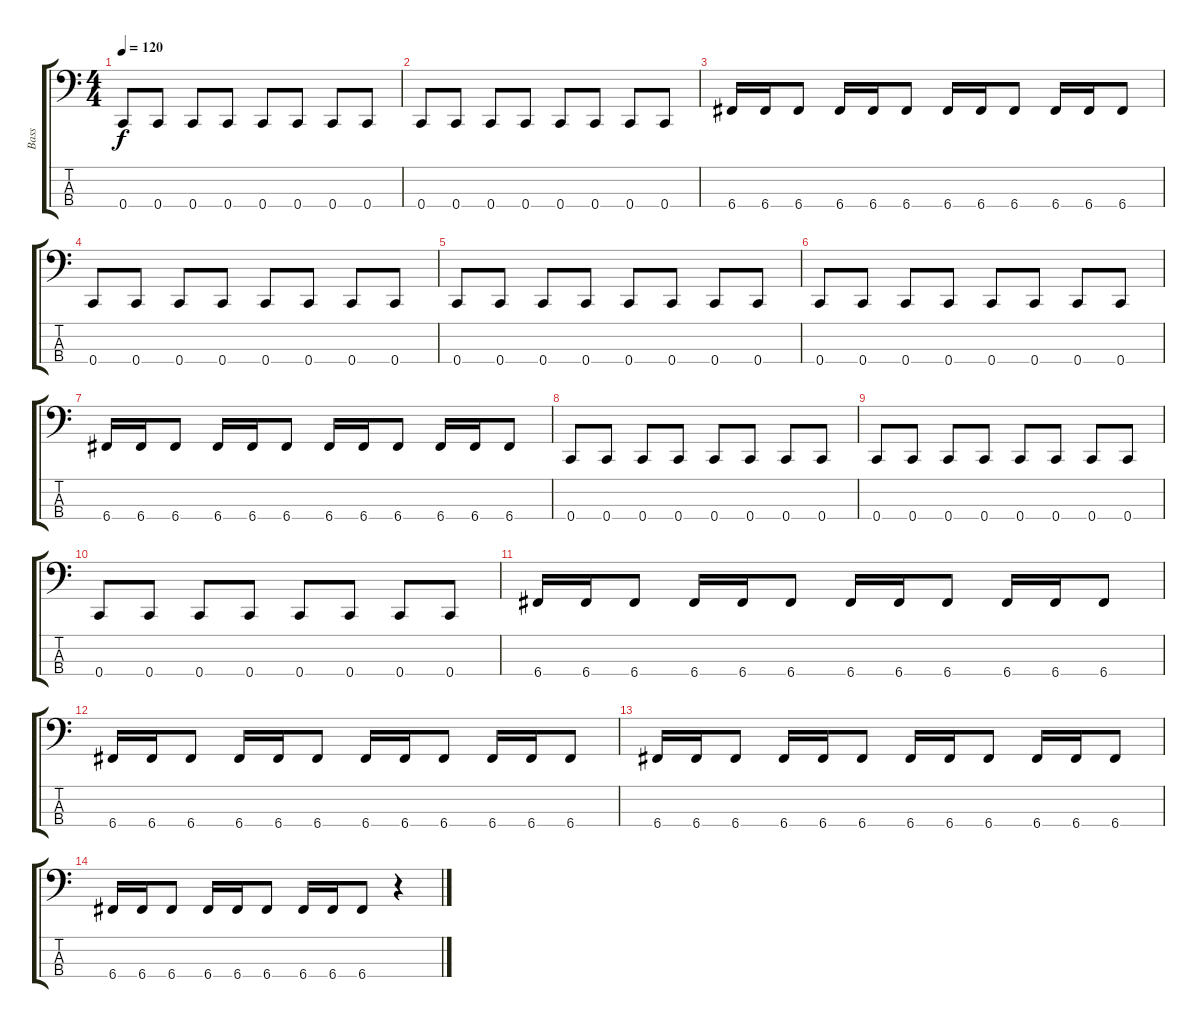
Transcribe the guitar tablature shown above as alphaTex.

\track ("Bass" "Bass") {instrument electricbasspick}
\staff {score tabs}
\tuning (Eb2 Bb1 F1 C1) {hide}
\ts (4 4)
\tempo 120
\clef f4
\ks c
0.4.8{dy f} 0.4.8 0.4.8 0.4.8 0.4.8 0.4.8 0.4.8 0.4.8 |
0.4.8 0.4.8 0.4.8 0.4.8 0.4.8 0.4.8 0.4.8 0.4.8 |
6.4.16 6.4.16 6.4.8 6.4.16 6.4.16 6.4.8 6.4.16 6.4.16 6.4.8 6.4.16 6.4.16 6.4.8 |
0.4.8 0.4.8 0.4.8 0.4.8 0.4.8 0.4.8 0.4.8 0.4.8 |
0.4.8 0.4.8 0.4.8 0.4.8 0.4.8 0.4.8 0.4.8 0.4.8 |
0.4.8 0.4.8 0.4.8 0.4.8 0.4.8 0.4.8 0.4.8 0.4.8 |
6.4.16 6.4.16 6.4.8 6.4.16 6.4.16 6.4.8 6.4.16 6.4.16 6.4.8 6.4.16 6.4.16 6.4.8 |
0.4.8 0.4.8 0.4.8 0.4.8 0.4.8 0.4.8 0.4.8 0.4.8 |
0.4.8 0.4.8 0.4.8 0.4.8 0.4.8 0.4.8 0.4.8 0.4.8 |
0.4.8 0.4.8 0.4.8 0.4.8 0.4.8 0.4.8 0.4.8 0.4.8 |
6.4.16 6.4.16 6.4.8 6.4.16 6.4.16 6.4.8 6.4.16 6.4.16 6.4.8 6.4.16 6.4.16 6.4.8 |
6.4.16 6.4.16 6.4.8 6.4.16 6.4.16 6.4.8 6.4.16 6.4.16 6.4.8 6.4.16 6.4.16 6.4.8 |
6.4.16 6.4.16 6.4.8 6.4.16 6.4.16 6.4.8 6.4.16 6.4.16 6.4.8 6.4.16 6.4.16 6.4.8 |
6.4.16 6.4.16 6.4.8 6.4.16 6.4.16 6.4.8 6.4.16 6.4.16 6.4.8 r.4
